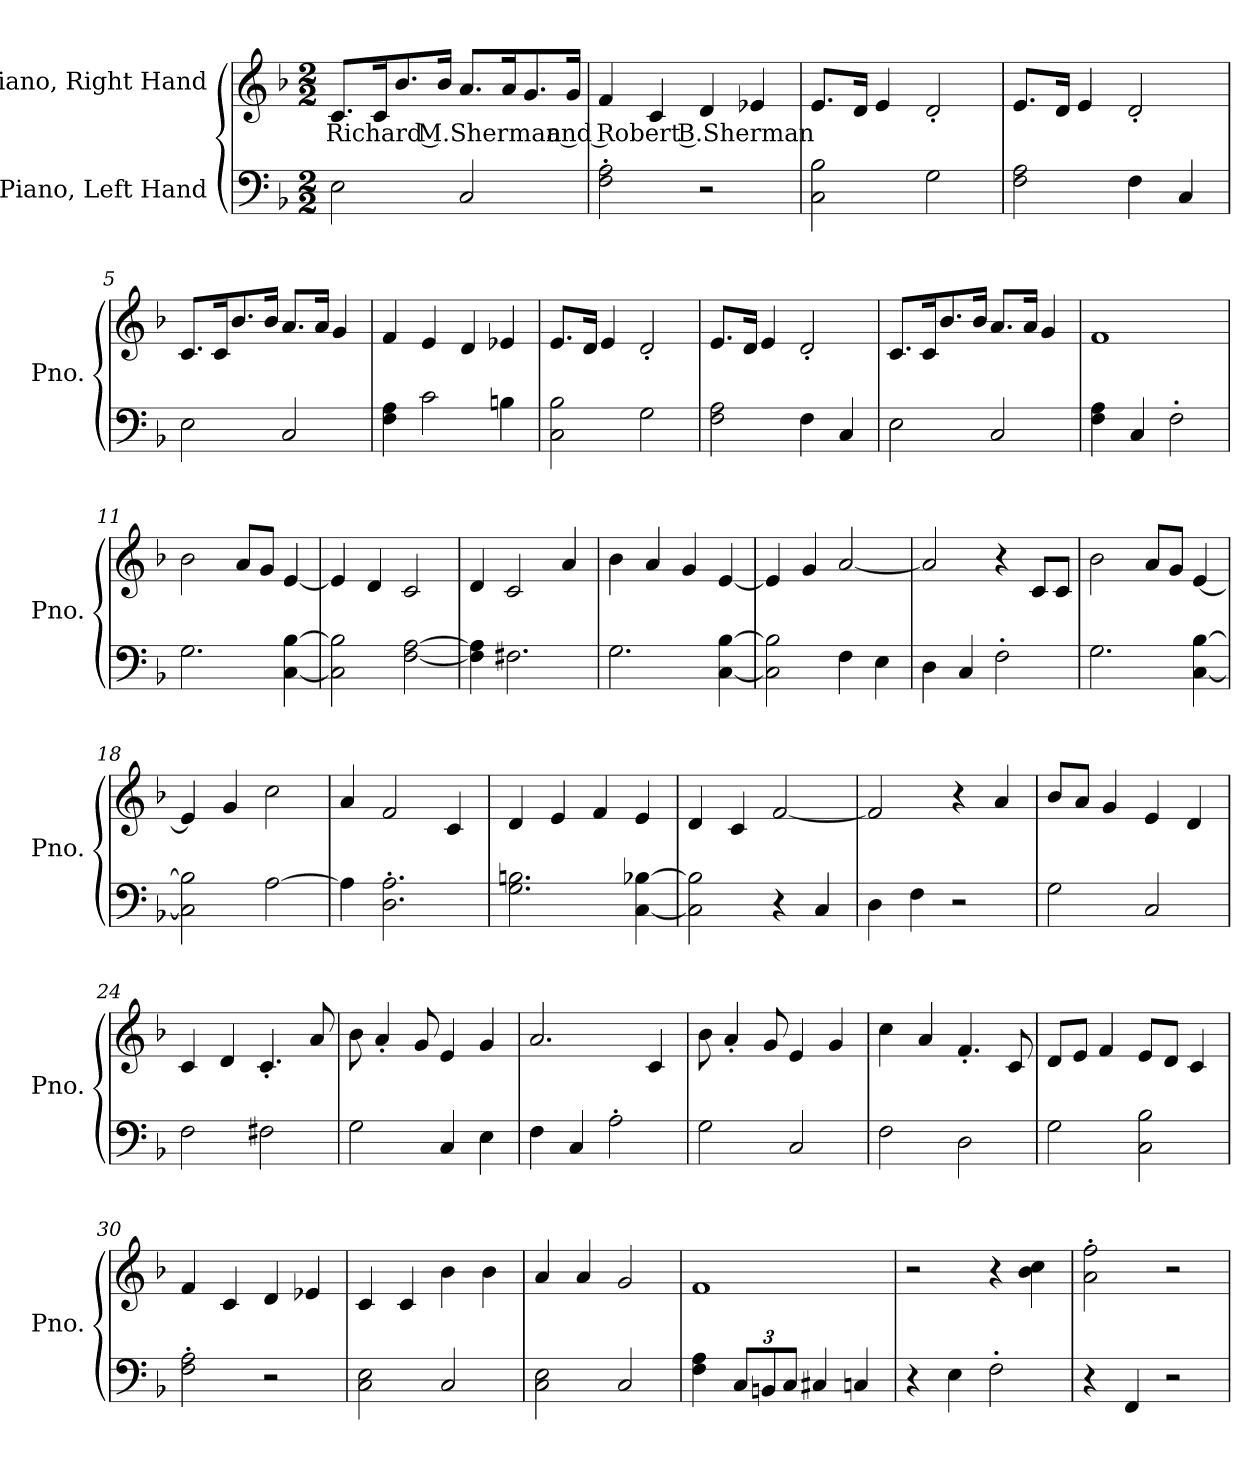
**kern	**kern	**text
*part2	*part1	*part1
*staff2	*staff1	*staff1
*I"Piano, Left Hand	*I"Piano, Right Hand	*
*I'Pno.	*I'Pno.	*
*clefF4	*clefG2	*
*k[b-]	*k[b-]	*
*M2/2	*M2/2	*
*MM100	*MM100	*
=1	=1	=1
!	!	!LO:LY:b
2E\	8.c/L	Richard M.Sherman and Robert B.Sherman
.	16c/K	.
.	8.b-/	.
.	16b-/Jk	.
2C/	8.a/L	.
.	16a/K	.
.	8.g/	.
.	16g/Jk	.
=2	=2	=2
2F\' 2A\'	4f/	.
.	4c/	.
2r	4d/	.
.	4e-X/	.
!!LO:LB:g=z
=3	=3	=3
2C\ 2B-\	8.e/L	.
.	16d/Jk	.
.	4e/	.
2G\	2d'/	.
=4	=4	=4
2F\ 2A\	8.e/L	.
.	16d/Jk	.
.	4e/	.
4F\	2d'/	.
4C/	.	.
=5	=5	=5
2E\	8.c/L	.
.	16c/K	.
.	8.b-/	.
.	16b-/Jk	.
2C/	8.a/L	.
.	16a/Jk	.
.	4g/	.
=6	=6	=6
4F\ 4A\	4f/	.
2c\	4e/	.
.	4d/	.
4Bn\	4e-X/	.
=7	=7	=7
2C\ 2B-\	8.e/L	.
.	16d/Jk	.
.	4e/	.
2G\	2d'/	.
=8	=8	=8
2F\ 2A\	8.e/L	.
.	16d/Jk	.
.	4e/	.
4F\	2d'/	.
4C/	.	.
!!LO:LB:g=z
=9	=9	=9
2E\	8.c/L	.
.	16c/K	.
.	8.b-/	.
.	16b-/Jk	.
2C/	8.a/L	.
.	16a/Jk	.
.	4g/	.
=10	=10	=10
4F\ 4A\	1f	.
4C/	.	.
2F'\	.	.
=11	=11	=11
2.G\	2b-\	.
.	8a/L	.
.	8g/J	.
[4C\ [4B-\	[4e/	.
=12	=12	=12
2C\] 2B-\]	4e/]	.
.	4d/	.
[2F\ [2A\	2c/	.
=13	=13	=13
4F\] 4A\]	4d/	.
2.F#X\	2c/	.
.	4a/	.
=14	=14	=14
2.G\	4b-\	.
.	4a/	.
.	4g/	.
[4C\ [4B-\	[4e/	.
=15	=15	=15
2C\] 2B-\]	4e/]	.
.	4g/	.
4F\	[2a/	.
4E\	.	.
=16	=16	=16
4D\	2a/]	.
4C/	.	.
2F'\	4r	.
.	8c/L	.
.	8c/J	.
!!LO:LB:g=z
=17	=17	=17
2.G\	2b-\	.
.	8a/L	.
.	8g/J	.
[4C\ [4B-\	[4e/	.
=18	=18	=18
2C\] 2B-\]	4e/]	.
.	4g/	.
[2A\	2cc\	.
=19	=19	=19
4A\]	4a/	.
2.D\' 2.A\'	2f/	.
.	4c/	.
=20	=20	=20
2.G\ 2.Bn\	4d/	.
.	4e/	.
.	4f/	.
[4C\ [4B-X\	4e/	.
=21	=21	=21
2C\] 2B-\]	4d/	.
.	4c/	.
4r	[2f/	.
4C/	.	.
=22	=22	=22
4D\	2f/]	.
4F\	.	.
2r	4r	.
.	4a/	.
=23	=23	=23
2G\	8b-/L	.
.	8a/J	.
.	4g/	.
2C/	4e/	.
.	4d/	.
=24	=24	=24
2F\	4c/	.
.	4d/	.
2F#X\	4.c'/	.
.	8a/	.
!!LO:LB:g=z
=25	=25	=25
2G\	8b-\	.
.	4a'/	.
.	8g/	.
4C/	4e/	.
4E\	4g/	.
=26	=26	=26
4F\	2.a/	.
4C/	.	.
2A'\	.	.
.	4c/	.
=27	=27	=27
2G\	8b-\	.
.	4a'/	.
.	8g/	.
2C/	4e/	.
.	4g/	.
=28	=28	=28
2F\	4cc\	.
.	4a/	.
2D\	4.f'/	.
.	8c/	.
=29	=29	=29
2G\	8d/L	.
.	8e/J	.
.	4f/	.
2C\ 2B-\	8e/L	.
.	8d/J	.
.	4c/	.
=30	=30	=30
2F\' 2A\'	4f/	.
.	4c/	.
2r	4d/	.
.	4e-X/	.
=31	=31	=31
2C\ 2E\	4c/	.
.	4c/	.
2C/	4b-\	.
.	4b-\	.
!!LO:LB:g=z
=32	=32	=32
2C\ 2E\	4a/	.
.	4a/	.
2C/	2g/	.
=33	=33	=33
4F\ 4A\	1f	.
*Xbrackettup	*	*
12C/L	.	.
12BBn/	.	.
12C/J	.	.
4C#X/	.	.
4Cn/	.	.
=34	=34	=34
4r	2r	.
4E\	.	.
2F'\	4r	.
.	4b-\ 4cc\	.
=35	=35	=35
4r	2a\' 2ff\'	.
4FF/	.	.
2r	2r	.
=	=	=
*-	*-	*-
